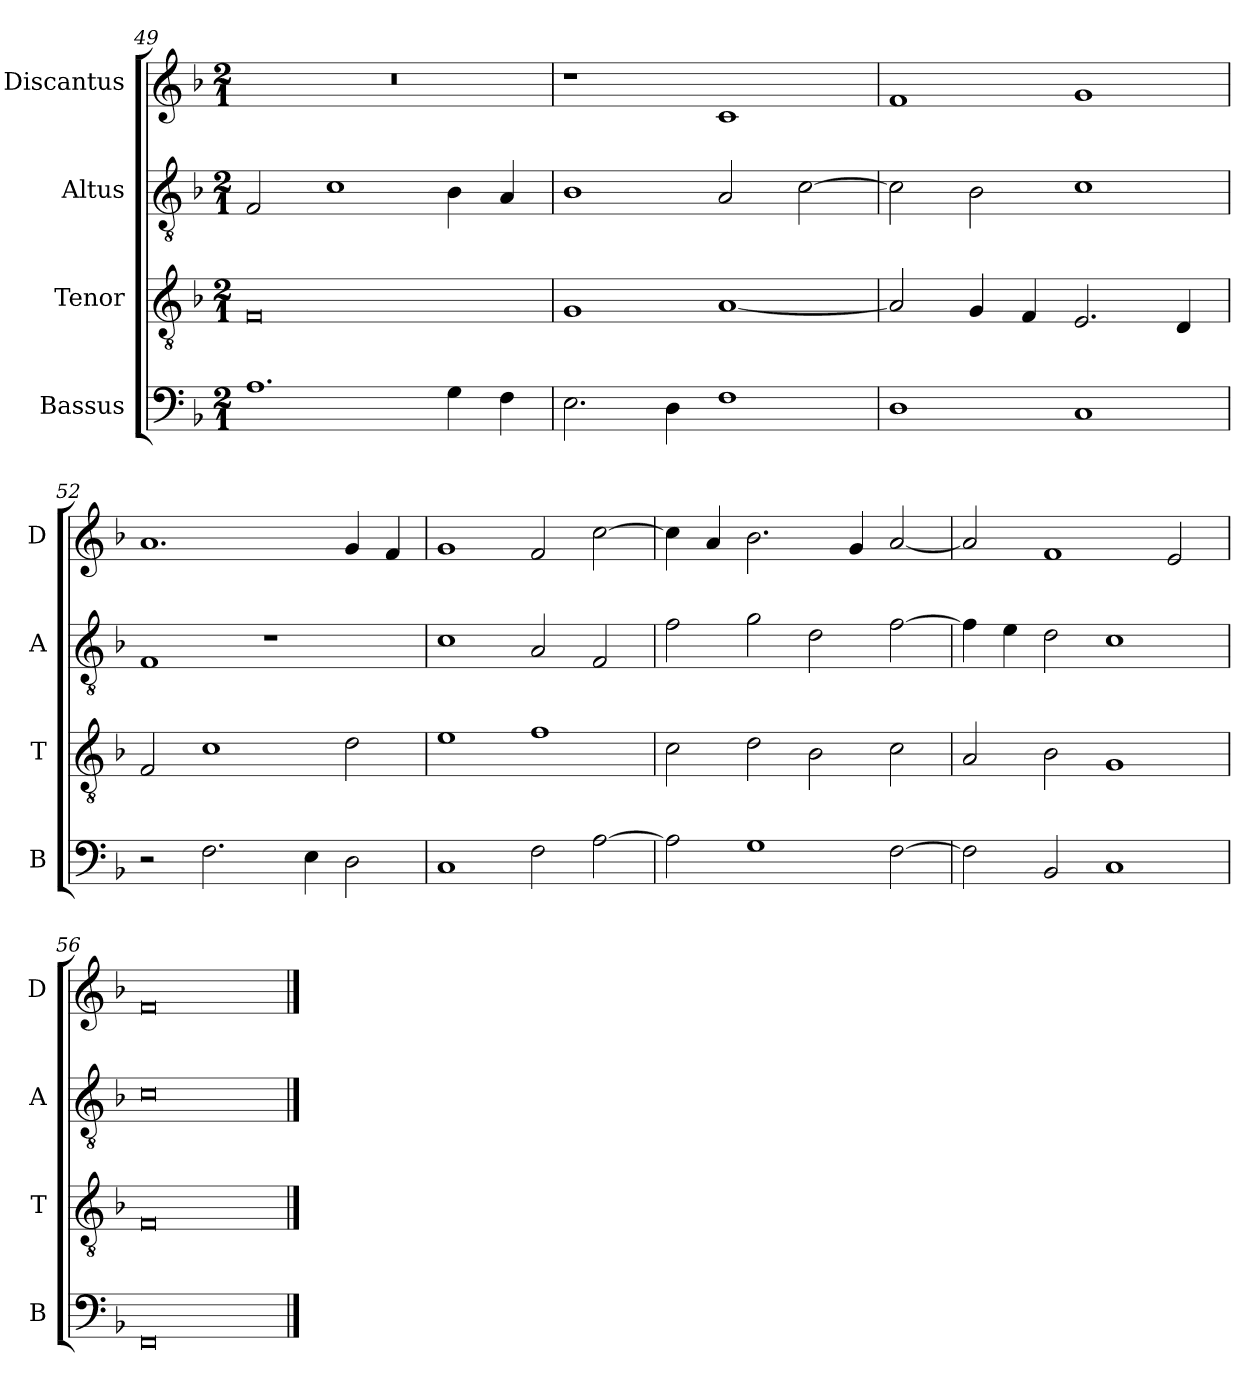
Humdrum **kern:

**kern	**kern	**kern	**kern
*part4	*part3	*part2	*part1
*staff4	*staff3	*staff2	*staff1
*I"Bassus	*I"Tenor	*I"Altus	*I"Discantus
*I'B	*I'T	*I'A	*I'D
*clefF4	*clefGv2	*clefGv2	*clefG2
*k[b-]	*k[b-]	*k[b-]	*k[b-]
*M2/1	*M2/1	*M2/1	*M2/1
=49	=49	=49	=49
1.A	0F	2F	0r
.	.	1c	.
4G	.	4B-	.
4F	.	4A	.
=50	=50	=50	=50
2.E	1G	1B-	1r
4D	.	.	.
1F	[1A	2A	1c
.	.	[2c	.
=51	=51	=51	=51
1D	2A]	2c]	1f
.	4G	2B-	.
.	4F	.	.
1C	2.E	1c	1g
.	4D	.	.
=52	=52	=52	=52
2r	2F	1F	1.a
2.F	1c	.	.
.	.	1r	.
4E	.	.	.
2D	2d	.	4g
.	.	.	4f
=53	=53	=53	=53
1C	1e	1c	1g
2F	1f	2A	2f
[2A	.	2F	[2cc
=54	=54	=54	=54
2A]	2c	2f	4cc]
.	.	.	4a
1G	2d	2g	2.b-
.	2B-	2d	.
.	.	.	4g
[2F	2c	[2f	[2a
=55	=55	=55	=55
2F]	2A	4f]	2a]
.	.	4e	.
2BB-	2B-	2d	1f
1C	1G	1c	.
.	.	.	2e
=56	=56	=56	=56
0FF	0F	0c	0f
==	==	==	==
*-	*-	*-	*-
